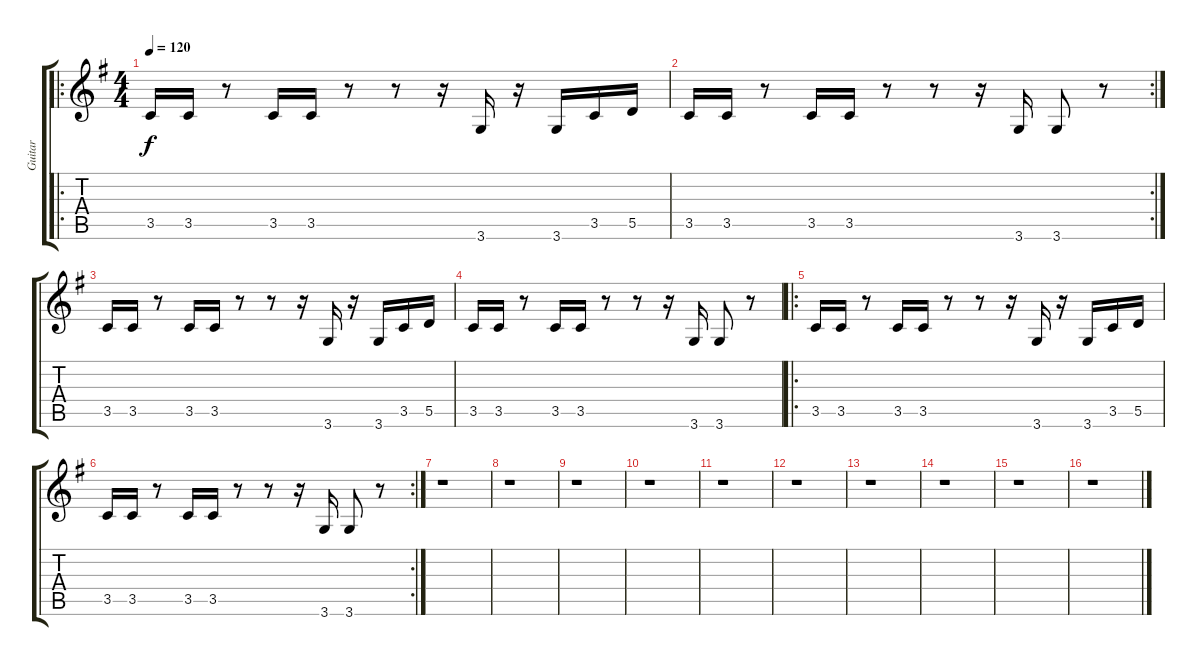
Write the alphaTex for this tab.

\track ("Guitar" "Guitar") {instrument overdrivenguitar}
\staff {score tabs}
\tuning (E4 B3 G3 D3 A2 E2) {hide}
\ro
\ts (4 4)
\tempo 120
\clef g2
\ks g
3.5.16{dy f instrument overdrivenguitar} 3.5.16 r.8 3.5.16 3.5.16 r.8 r.8 r.16 3.6.16 r.16 3.6.16 3.5.16 5.5.16 |
\rc 2
3.5.16 3.5.16 r.8 3.5.16 3.5.16 r.8 r.8 r.16 3.6.16 3.6.8 r.8 |
3.5.16 3.5.16 r.8 3.5.16 3.5.16 r.8 r.8 r.16 3.6.16 r.16 3.6.16 3.5.16 5.5.16 |
3.5.16 3.5.16 r.8 3.5.16 3.5.16 r.8 r.8 r.16 3.6.16 3.6.8 r.8 |
\ro
3.5.16 3.5.16 r.8 3.5.16 3.5.16 r.8 r.8 r.16 3.6.16 r.16 3.6.16 3.5.16 5.5.16 |
\rc 2
3.5.16 3.5.16 r.8 3.5.16 3.5.16 r.8 r.8 r.16 3.6.16 3.6.8 r.8 |
r.1 |
r.1 |
r.1 |
r.1 |
r.1 |
r.1 |
r.1 |
r.1 |
r.1 |
r.1
